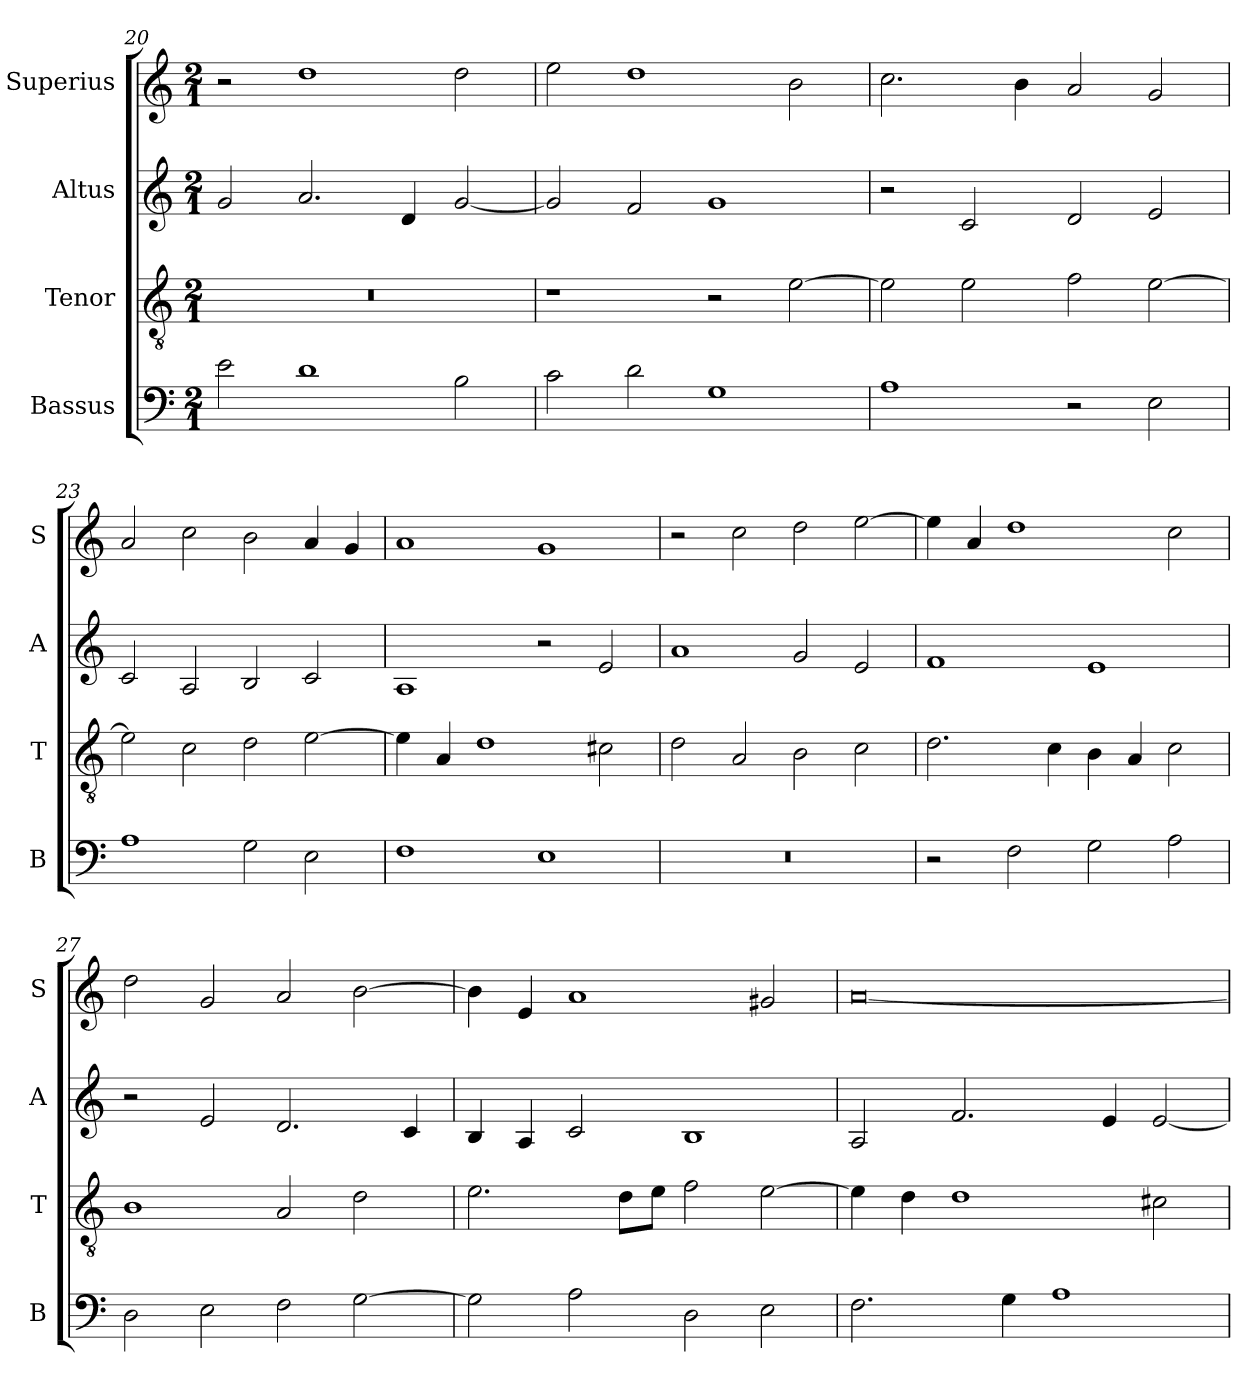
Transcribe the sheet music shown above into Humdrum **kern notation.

**kern	**kern	**kern	**kern
*part4	*part3	*part2	*part1
*staff4	*staff3	*staff2	*staff1
*I"Bassus	*I"Tenor	*I"Altus	*I"Superius
*I'B	*I'T	*I'A	*I'S
*clefF4	*clefGv2	*clefG2	*clefG2
*k[]	*k[]	*k[]	*k[]
*C:	*C:	*C:	*C:
*M2/1	*M2/1	*M2/1	*M2/1
=20	=20	=20	=20
2e	0r	2g	2r
1d	.	2.a	1dd
.	.	4d	.
2B	.	[2g	2dd
=21	=21	=21	=21
2c	1r	2g]	2ee
2d	.	2f	1dd
1G	2r	1g	.
.	[2e	.	2b
=22	=22	=22	=22
1A	2e]	2r	2.cc
.	2e	2c	.
.	.	.	4b
2r	2f	2d	2a
2E	[2e	2e	2g
=23	=23	=23	=23
1A	2e]	2c	2a
.	2c	2A	2cc
2G	2d	2B	2b
2E	[2e	2c	4a
.	.	.	4g
=24	=24	=24	=24
1F	4e]	1A	1a
.	4A	.	.
.	1d	.	.
1E	.	2r	1g
.	2c#X	2e	.
=25	=25	=25	=25
0r	2d	1a	2r
.	2A	.	2cc
.	2B	2g	2dd
.	2c	2e	[2ee
=26	=26	=26	=26
2r	2.d	1f	4ee]
.	.	.	4a
2F	.	.	1dd
.	4c	.	.
2G	4B	1e	.
.	4A	.	.
2A	2c	.	2cc
=27	=27	=27	=27
2D	1B	2r	2dd
2E	.	2e	2g
2F	2A	2.d	2a
[2G	2d	.	[2b
.	.	4c	.
=28	=28	=28	=28
2G]	2.e	4B	4b]
.	.	4A	4e
2A	.	2c	1a
.	8dL	.	.
.	8eJ	.	.
2D	2f	1B	.
2E	[2e	.	2g#X
=29	=29	=29	=29
2.F	4e]	2A	[0a
.	4d	.	.
.	1d	2.f	.
4G	.	.	.
1A	.	.	.
.	.	4e	.
.	2c#X	[2e	.
=	=	=	=
*-	*-	*-	*-
